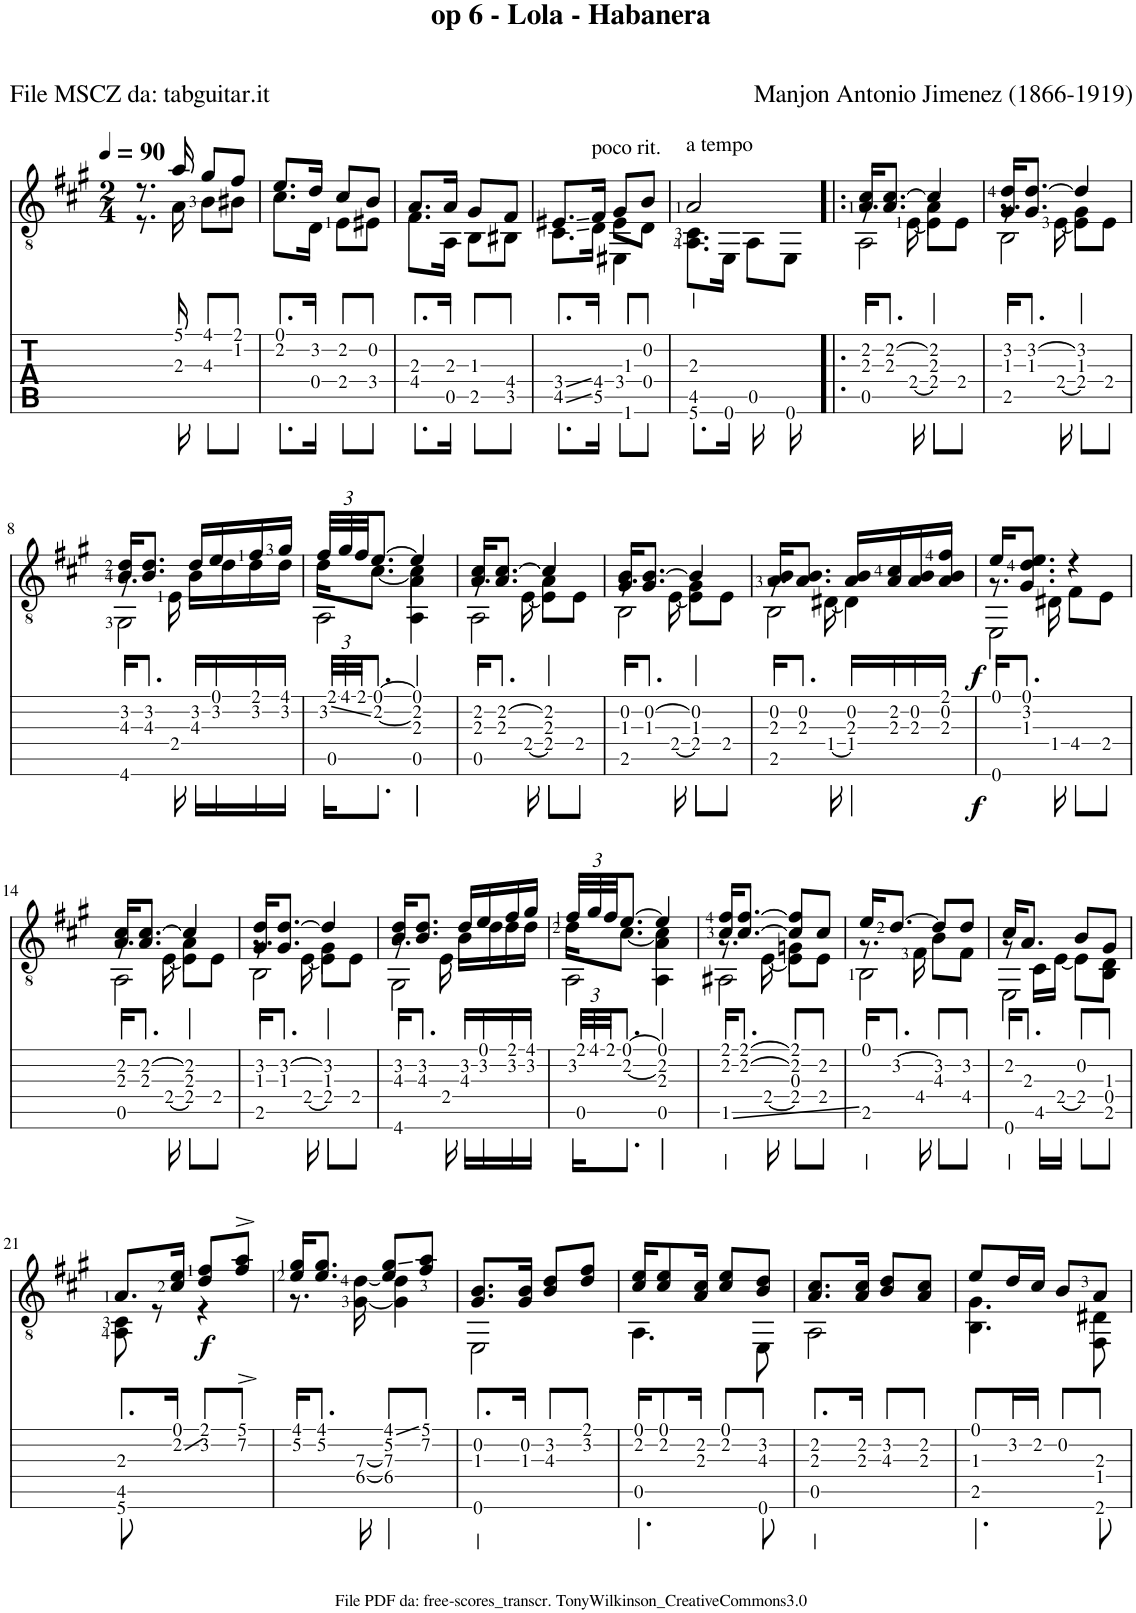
**kern	**dynam	**kern	**dynam
*part2	*part2	*part1	*part1
*staff2	*staff2	*staff1	*staff1
*I"Chitarra classica (Intavolatura)	*	*I"Guitar	*
*stria6	*	*	*
*	*	*clefGv2	*
*k[f#c#g#]	*	*k[f#c#g#]	*
*M2/4	*	*M2/4	*
*MM90	*	*MM90	*
=1	=1	=1	=1
*^	*	*^	*
8.r	8.r	.	8.r	8.r	.
16a/	16A\	.	16a/	16A\	.
8g#/L	8B\L	.	8g#/L	8B\L	.
8f#/J	8B#X\J	.	8f#/J	8B#X\J	.
=2	=2	=2	=2	=2	=2
8.e/L	8.c#\L	.	8.e/L	8.c#\L	.
16d/Jk	16D\Jk	.	16d/Jk	16D\Jk	.
8c#/L	8E\L	.	8c#/L	8E\L	.
8B/J	8E#X\J	.	8B/J	8E#X\J	.
=3	=3	=3	=3	=3	=3
8.A/L	8.F#\L	.	8.A/L	8.F#\L	.
16A/Jk	16AA\Jk	.	16A/Jk	16AA\Jk	.
8G#/L	8BB\L	.	8G#/L	8BB\L	.
8F#/J	8BB#X\J	.	8F#/J	8BB#X\J	.
=4	=4	=4	=4	=4	=4
*	*^	*	*	*^	*
8.E#X/L	8.C#\L	4ryy	.	8.E#X/L	8.C#\L	4ryy	.
!	!	!	!	!LO:TX:a:t=poco rit.	!	!	!
16F#/Jk	16D\Jk	.	.	16F#/Jk	16D\Jk	.	.
8G#/L	8E#\L	4EE#X/	.	8G#/L	8E#\L	4EE#X\	.
8B/J	8D\J	.	.	8B/J	8D\J	.	.
*	*v	*v	*	*	*	*	*
*	*	*	*	*v	*v	*
=5	=5	=5	=5	=5	=5
!	!	!	!LO:TX:a:t=a tempo	!	!
2A/	8.AA\ 8.C#\L	.	2A/	8.AA\ 8.C#\L	.
.	16EE\Jk	.	.	16EE\Jk	.
.	16AA\	.	.	8AA\L	.
.	16r	.	.	.	.
.	16EE\	.	.	8EE\J	.
.	16r	.	.	.	.
=6!|:	=6!|:	=6!|:	=6!|:	=6!|:	=6!|:
*^	*^	*	*^	*^	*
16A/ 16c#/KL	8.r	2AA/	4ryy	.	16A/ 16c#/KL	8.r	2AA\	4ryy	.
8.A/ [8.c#/J	.	.	.	.	8.A/ [8.c#/J	.	.	.	.
.	[16E\	.	.	.	.	[16E\	.	.	.
4c#/]	8E\L]	.	4A\	.	4c#/]	8E\L]	.	4A\	.
.	8E\J	.	.	.	.	8E\J	.	.	.
=7	=7	=7	=7	=7	=7	=7	=7	=7	=7
16G#/ 16d/KL	8.r	2BB/	4ryy	.	16G#/ 16d/KL	8.r	2BB\	4ryy	.
8.G#/ [8.d/J	.	.	.	.	8.G#/ [8.d/J	.	.	.	.
.	[16E\	.	.	.	.	[16E\	.	.	.
4d/]	8E\L]	.	4G#\	.	4d/]	8E\L]	.	4G#\	.
.	8E\J	.	.	.	.	8E\J	.	.	.
*	*	*v	*v	*	*	*	*	*	*
*	*	*	*	*	*	*v	*v	*
!!LO:LB:g=z
=8	=8	=8	=8	=8	=8	=8	=8
16B/ 16d/KL	8.r	2GG#/	.	16B/ 16d/KL	8.r	2GG#\	.
8.B/ 8.d/J	.	.	.	8.B/ 8.d/J	.	.	.
.	16E\	.	.	.	16E\	.	.
16d/LL	16B\LL	.	.	16d/LL	16B\LL	.	.
16e/	16d\	.	.	16e/	16d\	.	.
16f#/	16d\	.	.	16f#/	16d\	.	.
16g#/JJ	16d\JJ	.	.	16g#/JJ	16d\JJ	.	.
*v	*v	*v	*	*	*	*	*
*	*	*v	*v	*v	*
=9	=9	=9	=9
*Xbrackettup	*	*Xbrackettup	*
*^	*	*^	*
*	*^	*	*	*^	*
*	*	*^	*	*	*	*^	*
48f#/LLL	16d\KL	2AA/	4ryy	.	48f#/LLL	16d\KL	2AA\	4ryy	.
48g#/	.	.	.	.	48g#/	.	.	.	.
48f#/JJ	.	.	.	.	48f#/JJ	.	.	.	.
[8.e/J	[8.c#\J	.	.	.	[8.e/J	[8.c#\J	.	.	.
4e/]	4c#\]	.	4AA\ 4A\	.	4e/]	4c#\]	.	4AA\ 4A\	.
=10	=10	=10	=10	=10	=10	=10	=10	=10	=10
16A/ 16c#/KL	8.r	2AA/	4ryy	.	16A/ 16c#/KL	8.r	2AA\	4ryy	.
8.A/ [8.c#/J	.	.	.	.	8.A/ [8.c#/J	.	.	.	.
.	[16E\	.	.	.	.	[16E\	.	.	.
4c#/]	8E\L]	.	4A\	.	4c#/]	8E\L]	.	4A\	.
.	8E\J	.	.	.	.	8E\J	.	.	.
=11	=11	=11	=11	=11	=11	=11	=11	=11	=11
16G#/ 16B/KL	8.r	2BB/	4ryy	.	16G#/ 16B/KL	8.r	2BB\	4ryy	.
8.G#/ [8.B/J	.	.	.	.	8.G#/ [8.B/J	.	.	.	.
.	[16E\	.	.	.	.	[16E\	.	.	.
4B/]	8E\L]	.	4G#\	.	4B/]	8E\L]	.	4G#\	.
.	8E\J	.	.	.	.	8E\J	.	.	.
*	*	*v	*v	*	*	*	*	*	*
*	*	*	*	*	*	*v	*v	*
=12	=12	=12	=12	=12	=12	=12	=12
16A/ 16B/KL	8.r	2BB/	.	16A/ 16B/KL	8.r	2BB\	.
8.A/ 8.B/J	.	.	.	8.A/ 8.B/J	.	.	.
.	[16D#X\	.	.	.	[16D#X\	.	.
16A/ 16B/LL	4D#\]	.	.	16A/ 16B/LL	4D#\]	.	.
16A/ 16c#/	.	.	.	16A/ 16c#/	.	.	.
16A/ 16B/	.	.	.	16A/ 16B/	.	.	.
!	!	!	!LO:DY:b	!	!	!	!LO:DY:b
16A/ 16B/ 16f#/JJ	.	.	f	16A/ 16B/ 16f#/JJ	.	.	f
=13	=13	=13	=13	=13	=13	=13	=13
16e/KL	8.r	2EE/	.	16e/KL	8.r	2EE\	.
8.G#/ 8.d/ 8.e/J	.	.	.	8.G#/ 8.d/ 8.e/J	.	.	.
.	16D#X\	.	.	.	16D#X\	.	.
4r	8F#\L	.	.	4r	8F#\L	.	.
.	8E\J	.	.	.	8E\J	.	.
!!LO:LB:g=z
=14	=14	=14	=14	=14	=14	=14	=14
*	*	*^	*	*	*	*^	*
16A/ 16c#/KL	8.r	2AA/	4ryy	.	16A/ 16c#/KL	8.r	2AA\	4ryy	.
8.A/ [8.c#/J	.	.	.	.	8.A/ [8.c#/J	.	.	.	.
.	[16E\	.	.	.	.	[16E\	.	.	.
4c#/]	8E\L]	.	4A\	.	4c#/]	8E\L]	.	4A\	.
.	8E\J	.	.	.	.	8E\J	.	.	.
=15	=15	=15	=15	=15	=15	=15	=15	=15	=15
16G#/ 16d/KL	8.r	2BB/	4ryy	.	16G#/ 16d/KL	8.r	2BB\	4ryy	.
8.G#/ [8.d/J	.	.	.	.	8.G#/ [8.d/J	.	.	.	.
.	[16E\	.	.	.	.	[16E\	.	.	.
4d/]	8E\L]	.	4G#\	.	4d/]	8E\L]	.	4G#\	.
.	8E\J	.	.	.	.	8E\J	.	.	.
*	*	*v	*v	*	*	*	*	*	*
*	*	*	*	*	*	*v	*v	*
=16	=16	=16	=16	=16	=16	=16	=16
16B/ 16d/KL	8.r	2GG#/	.	16B/ 16d/KL	8.r	2GG#\	.
8.B/ 8.d/J	.	.	.	8.B/ 8.d/J	.	.	.
.	16E\	.	.	.	16E\	.	.
16d/LL	16B\LL	.	.	16d/LL	16B\LL	.	.
16e/	16d\	.	.	16e/	16d\	.	.
16f#/	16d\	.	.	16f#/	16d\	.	.
16g#/JJ	16d\JJ	.	.	16g#/JJ	16d\JJ	.	.
=17	=17	=17	=17	=17	=17	=17	=17
*	*	*^	*	*	*	*^	*
48f#/LLL	16d\KL	2AA/	4ryy	.	48f#/LLL	16d\KL	2AA\	4ryy	.
48g#/	.	.	.	.	48g#/	.	.	.	.
48f#/JJ	.	.	.	.	48f#/JJ	.	.	.	.
[8.e/J	[8.c#\J	.	.	.	[8.e/J	[8.c#\J	.	.	.
4e/]	4c#\]	.	4AA\ 4A\	.	4e/]	4c#\]	.	4AA\ 4A\	.
=18	=18	=18	=18	=18	=18	=18	=18	=18	=18
16c#/ 16f#/KL	8.r	4ryy	2AA#X\	.	16c#/ 16f#/KL	8.r	4ryy	2AA#X\	.
[8.c#/ [8.f#/J	.	.	.	.	[8.c#/ [8.f#/J	.	.	.	.
.	[16E\	.	.	.	.	[16E\	.	.	.
8c#/] 8f#/]L	8E\L]	4Gn/	.	.	8c#/] 8f#/]L	8E\L]	4Gn\	.	.
8c#/J	8E\J	.	.	.	8c#/J	8E\J	.	.	.
*	*	*v	*v	*	*	*	*	*	*
*	*	*	*	*	*	*v	*v	*
=19	=19	=19	=19	=19	=19	=19	=19
16e/KL	8.r	2BB\	.	16e/KL	8.r	2BB\	.
[8.d/J	.	.	.	[8.d/J	.	.	.
.	16F#\	.	.	.	16F#\	.	.
8d/L]	8B\L	.	.	8d/L]	8B\L	.	.
8d/J	8F#\J	.	.	8d/J	8F#\J	.	.
=20	=20	=20	=20	=20	=20	=20	=20
16c#/KL	8r	2EE\	.	16c#/KL	8r	2EE\	.
8.A/J	.	.	.	8.A/J	.	.	.
.	16C#\LL	.	.	.	16C#\LL	.	.
.	[16E\JJ	.	.	.	[16E\JJ	.	.
8B/L	8E\L]	.	.	8B/L	8E\L]	.	.
8G#/J	8BB\ 8D\J	.	.	8G#/J	8BB\ 8D\J	.	.
*	*v	*v	*	*	*	*	*
*	*	*	*	*v	*v	*
!!LO:LB:g=z
=21	=21	=21	=21	=21	=21
8.A/L	8AA\ 8C#\	.	8.A/L	8AA\ 8C#\	.
.	8r	.	.	8r	.
16c#/ 16e/Jk	.	.	16c#/ 16e/Jk	.	.
!	!	!	!	!	!LO:DY:b
8d/ 8f#/L	4r	.	8d/ 8f#/L	4r	f
8f#/^ 8a/^J	.	.	8f#/^ 8a/^J	.	.
=22	=22	=22	=22	=22	=22
16e/ 16g#/KL	8.r	.	16e/ 16g#/KL	8.r	.
8.e/ 8.g#/J	.	.	8.e/ 8.g#/J	.	.
.	[16G#\ [16d\	.	.	[16G#\ [16d\	.
8e/ 8g#/L	4G#\] 4d\]	.	8e/ 8g#/L	4G#\] 4d\]	.
8f#/ 8a/J	.	.	8f#/ 8a/J	.	.
=23	=23	=23	=23	=23	=23
8.G#/ 8.B/L	2EE\	.	8.G#/ 8.B/L	2EE\	.
16G#/ 16B/Jk	.	.	16G#/ 16B/Jk	.	.
8B/ 8d/L	.	.	8B/ 8d/L	.	.
8d/ 8f#/J	.	.	8d/ 8f#/J	.	.
=24	=24	=24	=24	=24	=24
16c#/ 16e/KL	4.AA\	.	16c#/ 16e/KL	4.AA\	.
8c#/ 8e/	.	.	8c#/ 8e/	.	.
16A/ 16c#/Jk	.	.	16A/ 16c#/Jk	.	.
8c#/ 8e/L	.	.	8c#/ 8e/L	.	.
8B/ 8d/J	8EE\	.	8B/ 8d/J	8EE\	.
=25	=25	=25	=25	=25	=25
8.A/ 8.c#/L	2AA\	.	8.A/ 8.c#/L	2AA\	.
16A/ 16c#/Jk	.	.	16A/ 16c#/Jk	.	.
8B/ 8d/L	.	.	8B/ 8d/L	.	.
8A/ 8c#/J	.	.	8A/ 8c#/J	.	.
=26	=26	=26	=26	=26	=26
8e/L	4.BB\ 4.G#\	.	8e/L	4.BB\ 4.G#\	.
16d/L	.	.	16d/L	.	.
16c#/JJ	.	.	16c#/JJ	.	.
8B/L	.	.	8B/L	.	.
8A/J	8FF#\ 8D#X\	.	8A/J	8FF#\ 8D#X\	.
*v	*v	*	*	*	*
*	*	*v	*v	*
=	=	=	=
*-	*-	*-	*-
